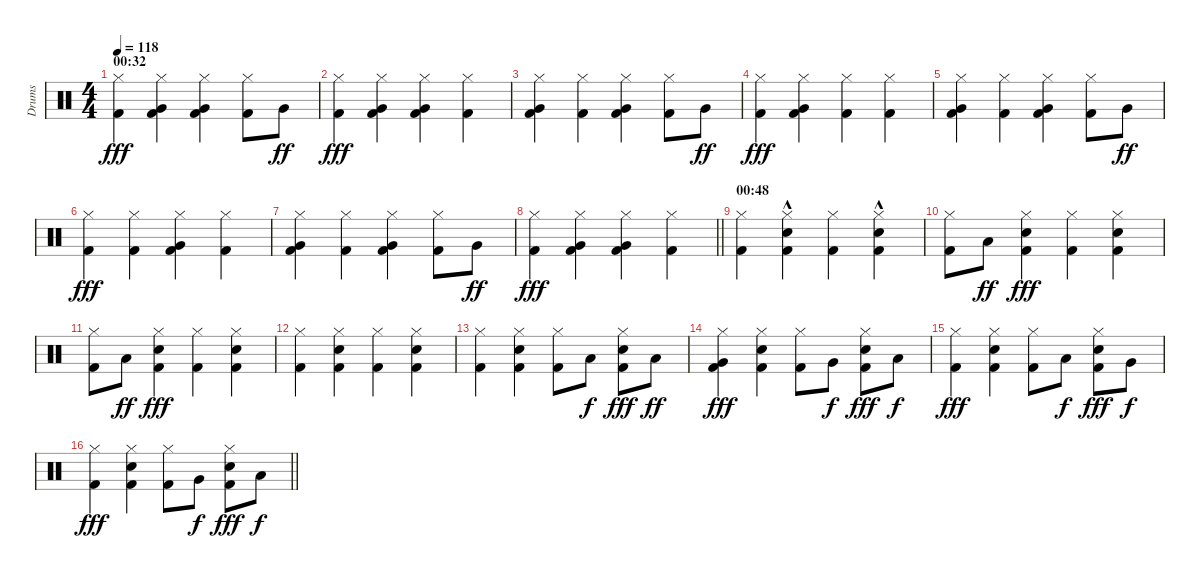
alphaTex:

\track ("Drums" "Drums") {instrument percussion}
\staff {score}
\articulation defaults
\ts (4 4)
\section ("" "00:32")
\tempo 118
\clef neutral
\ks c
("Hi-Hat (closed)" "Kick (hit) 2").4{dy fff} ("Hi-Hat (closed)" "Very Low Tom (hit)" "Kick (hit) 2").4 ("Hi-Hat (closed)" "Very Low Tom (hit)" "Kick (hit) 2").4 ("Hi-Hat (closed)" "Kick (hit) 2").8 "Very Low Tom (hit)".8{dy ff} |
("Hi-Hat (closed)" "Kick (hit) 2").4{dy fff} ("Hi-Hat (closed)" "Very Low Tom (hit)" "Kick (hit) 2").4 ("Hi-Hat (closed)" "Very Low Tom (hit)" "Kick (hit) 2").4 ("Hi-Hat (closed)" "Kick (hit) 2").4 |
("Hi-Hat (closed)" "Very Low Tom (hit)" "Kick (hit) 2").4 ("Hi-Hat (closed)" "Kick (hit) 2").4 ("Hi-Hat (closed)" "Very Low Tom (hit)" "Kick (hit) 2").4 ("Hi-Hat (closed)" "Kick (hit) 2").8 "Very Low Tom (hit)".8{dy ff} |
("Hi-Hat (closed)" "Kick (hit) 2").4{dy fff} ("Hi-Hat (closed)" "Very Low Tom (hit)" "Kick (hit) 2").4 ("Hi-Hat (closed)" "Kick (hit) 2").4 ("Hi-Hat (closed)" "Kick (hit) 2").4 |
("Hi-Hat (closed)" "Very Low Tom (hit)" "Kick (hit) 2").4 ("Hi-Hat (closed)" "Kick (hit) 2").4 ("Hi-Hat (closed)" "Very Low Tom (hit)" "Kick (hit) 2").4 ("Hi-Hat (closed)" "Kick (hit) 2").8 "Very Low Tom (hit)".8{dy ff} |
("Hi-Hat (closed)" "Kick (hit) 2").4{dy fff} ("Hi-Hat (closed)" "Kick (hit) 2").4 ("Hi-Hat (closed)" "Very Low Tom (hit)" "Kick (hit) 2").4 ("Hi-Hat (closed)" "Kick (hit) 2").4 |
("Hi-Hat (closed)" "Very Low Tom (hit)" "Kick (hit) 2").4 ("Hi-Hat (closed)" "Kick (hit) 2").4 ("Hi-Hat (closed)" "Very Low Tom (hit)" "Kick (hit) 2").4 ("Hi-Hat (closed)" "Kick (hit) 2").8 "Very Low Tom (hit)".8{dy ff} |
\barLineRight lightlight
("Hi-Hat (closed)" "Kick (hit) 2").4{dy fff} ("Hi-Hat (closed)" "Very Low Tom (hit)" "Kick (hit) 2").4 ("Hi-Hat (closed)" "Very Low Tom (hit)" "Kick (hit) 2").4 ("Hi-Hat (closed)" "Kick (hit) 2").4 |
\section ("" "00:48")
("Hi-Hat (closed)" "Kick (hit) 2").4 ("Hi-Hat (closed)" "Electric Snare (hit)"{hac} "Kick (hit) 2").4 ("Hi-Hat (closed)" "Kick (hit) 2").4 ("Hi-Hat (closed)" "Electric Snare (hit)"{hac} "Kick (hit) 2").4 |
("Hi-Hat (closed)" "Kick (hit) 2").8 "Low Floor Tom (hit)".8{dy ff} ("Hi-Hat (closed)" "Electric Snare (hit)" "Kick (hit) 2").4{dy fff} ("Hi-Hat (closed)" "Kick (hit) 2").4 ("Hi-Hat (closed)" "Electric Snare (hit)" "Kick (hit) 2").4 |
("Hi-Hat (closed)" "Kick (hit) 2").8 "Low Floor Tom (hit)".8{dy ff} ("Hi-Hat (closed)" "Electric Snare (hit)" "Kick (hit) 2").4{dy fff} ("Hi-Hat (closed)" "Kick (hit) 2").4 ("Hi-Hat (closed)" "Electric Snare (hit)" "Kick (hit) 2").4 |
("Hi-Hat (closed)" "Kick (hit) 2").4 ("Hi-Hat (closed)" "Electric Snare (hit)" "Kick (hit) 2").4 ("Hi-Hat (closed)" "Kick (hit) 2").4 ("Hi-Hat (closed)" "Electric Snare (hit)" "Kick (hit) 2").4 |
("Hi-Hat (closed)" "Kick (hit) 2").4 ("Hi-Hat (closed)" "Electric Snare (hit)" "Kick (hit) 2").4 ("Hi-Hat (closed)" "Kick (hit) 2").8 "Low Floor Tom (hit)".8{dy f} ("Hi-Hat (closed)" "Electric Snare (hit)" "Kick (hit) 2").8{dy fff} "Low Floor Tom (hit)".8{dy ff} |
("Hi-Hat (closed)" "Very Low Tom (hit)" "Kick (hit) 2").4{dy fff} ("Hi-Hat (closed)" "Electric Snare (hit)" "Kick (hit) 2").4 ("Hi-Hat (closed)" "Kick (hit) 2").8 "Very Low Tom (hit)".8{dy f} ("Hi-Hat (closed)" "Electric Snare (hit)" "Kick (hit) 2").8{dy fff} "Low Floor Tom (hit)".8{dy f} |
("Hi-Hat (closed)" "Kick (hit) 2").4{dy fff} ("Hi-Hat (closed)" "Electric Snare (hit)" "Kick (hit) 2").4 ("Hi-Hat (closed)" "Kick (hit) 2").8 "Low Floor Tom (hit)".8{dy f} ("Hi-Hat (closed)" "Electric Snare (hit)" "Kick (hit) 2").8{dy fff} "Very Low Tom (hit)".8{dy f} |
\barLineRight lightlight
("Hi-Hat (closed)" "Kick (hit) 2").4{dy fff} ("Hi-Hat (closed)" "Electric Snare (hit)" "Kick (hit) 2").4 ("Hi-Hat (closed)" "Kick (hit) 2").8 "Very Low Tom (hit)".8{dy f} ("Hi-Hat (closed)" "Electric Snare (hit)" "Kick (hit) 2").8{dy fff} "Low Floor Tom (hit)".8{dy f}
